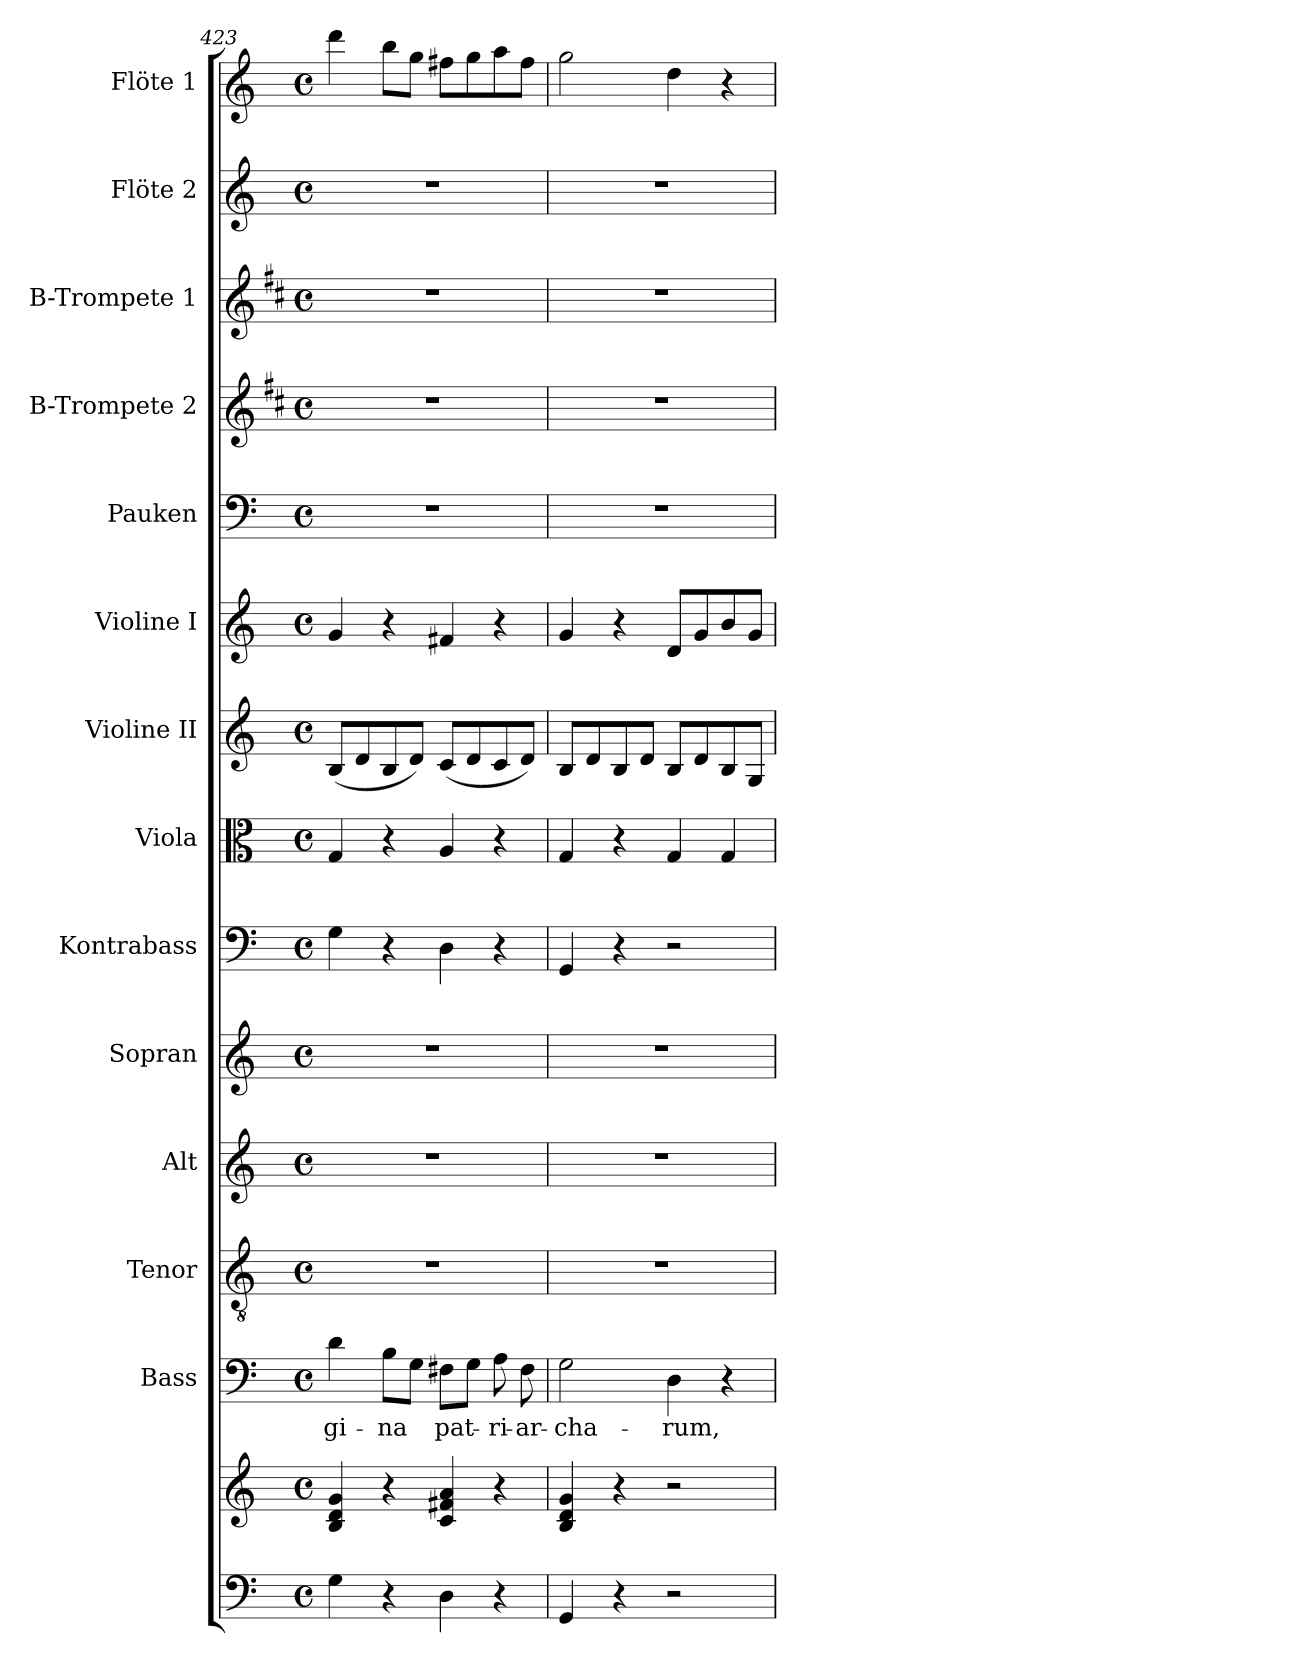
**kern	**kern	**kern	**text	**kern	**kern	**kern	**kern	**kern	**kern	**kern	**kern	**kern	**kern	**kern	**kern
*part14	*part14	*part13	*part13	*part12	*part11	*part10	*part9	*part8	*part7	*part6	*part5	*part4	*part3	*part2	*part1
*staff15	*staff14	*staff13	*staff13	*staff12	*staff11	*staff10	*staff9	*staff8	*staff7	*staff6	*staff5	*staff4	*staff3	*staff2	*staff1
*	*	*I"Bass	*	*I"Tenor	*I"Alt	*I"Sopran	*I"Kontrabass	*I"Viola	*I"Violine II	*I"Violine I	*I"Pauken	*I"B-Trompete 2	*I"B-Trompete 1	*I"Flöte 2	*I"Flöte 1
*	*	*I'B.	*	*I'T.	*I'A.	*I'S.	*I'Kb.	*I'Vla.	*I'Vl. II	*I'Vl. I	*I'Pk.	*I'B Trp. 2	*I'B Trp. 1	*I'Fl. 2	*I'Fl. 1
!!LO:PB:g=z
*clefF4	*clefG2	*clefF4	*	*clefGv2	*clefG2	*clefG2	*clefF4	*clefC3	*clefG2	*clefG2	*clefF4	*clefG2	*clefG2	*clefG2	*clefG2
*	*	*	*	*	*	*	*ITrd7c12	*	*	*	*	*ITrd1c2	*ITrd1c2	*	*
*k[]	*k[]	*k[]	*	*k[]	*k[]	*k[]	*k[]	*k[]	*k[]	*k[]	*k[]	*k[]	*k[]	*k[]	*k[]
*C:	*C:	*C:	*	*C:	*C:	*C:	*C:	*C:	*C:	*C:	*C:	*C:	*C:	*C:	*C:
*M4/4	*M4/4	*M4/4	*	*M4/4	*M4/4	*M4/4	*M4/4	*M4/4	*M4/4	*M4/4	*M4/4	*M4/4	*M4/4	*M4/4	*M4/4
*met(c)	*met(c)	*met(c)	*	*met(c)	*met(c)	*met(c)	*met(c)	*met(c)	*met(c)	*met(c)	*met(c)	*met(c)	*met(c)	*met(c)	*met(c)
=423	=423	=423	=423	=423	=423	=423	=423	=423	=423	=423	=423	=423	=423	=423	=423
!	!	!	!LO:LY:b	!	!	!	!	!	!	!	!	!	!	!	!
4G\	4B/ 4d/ 4g/	4d\	-gi-	1r	1r	1r	4GG\	4G/	(<8B/L	4g/	1r	1r	1r	1r	4ddd\
.	.	.	.	.	.	.	.	.	8d/	.	.	.	.	.	.
!	!	!	!LO:LY:b	!	!	!	!	!	!	!	!	!	!	!	!
4r	4r	8B\L	-na	.	.	.	4r	4r	8B/	4r	.	.	.	.	8bb\L
.	.	8G\J	.	.	.	.	.	.	8d/J)	.	.	.	.	.	8gg\J
!	!	!	!LO:LY:b	!	!	!	!	!	!	!	!	!	!	!	!
4D\	4c/ 4f#X/ 4a/	8F#X\L	pat-	.	.	.	4DD\	4A/	(<8c/L	4f#X/	.	.	.	.	8ff#X\L
.	.	8G\J	.	.	.	.	.	.	8d/	.	.	.	.	.	8gg\
!	!	!	!LO:LY:b	!	!	!	!	!	!	!	!	!	!	!	!
4r	4r	8A\	-ri-	.	.	.	4r	4r	8c/	4r	.	.	.	.	8aa\
!	!	!	!LO:LY:b	!	!	!	!	!	!	!	!	!	!	!	!
.	.	8F#\	-ar-	.	.	.	.	.	8d/J)	.	.	.	.	.	8ff#\J
=424	=424	=424	=424	=424	=424	=424	=424	=424	=424	=424	=424	=424	=424	=424	=424
!	!	!	!LO:LY:b	!	!	!	!	!	!	!	!	!	!	!	!
4GG/	4B/ 4d/ 4g/	2G\	-cha-	1r	1r	1r	4GGG/	4G/	8B/L	4g/	1r	1r	1r	1r	2gg\
.	.	.	.	.	.	.	.	.	8d/	.	.	.	.	.	.
4r	4r	.	.	.	.	.	4r	4r	8B/	4r	.	.	.	.	.
.	.	.	.	.	.	.	.	.	8d/J	.	.	.	.	.	.
!	!	!	!LO:LY:b	!	!	!	!	!	!	!	!	!	!	!	!
2r	2r	4D\	-rum,	.	.	.	2r	4G/	8B/L	8d/L	.	.	.	.	4dd\
.	.	.	.	.	.	.	.	.	8d/	8g/	.	.	.	.	.
.	.	4r	.	.	.	.	.	4G/	8B/	8b/	.	.	.	.	4r
.	.	.	.	.	.	.	.	.	8G/J	8g/J	.	.	.	.	.
=	=	=	=	=	=	=	=	=	=	=	=	=	=	=	=
*-	*-	*-	*-	*-	*-	*-	*-	*-	*-	*-	*-	*-	*-	*-	*-
